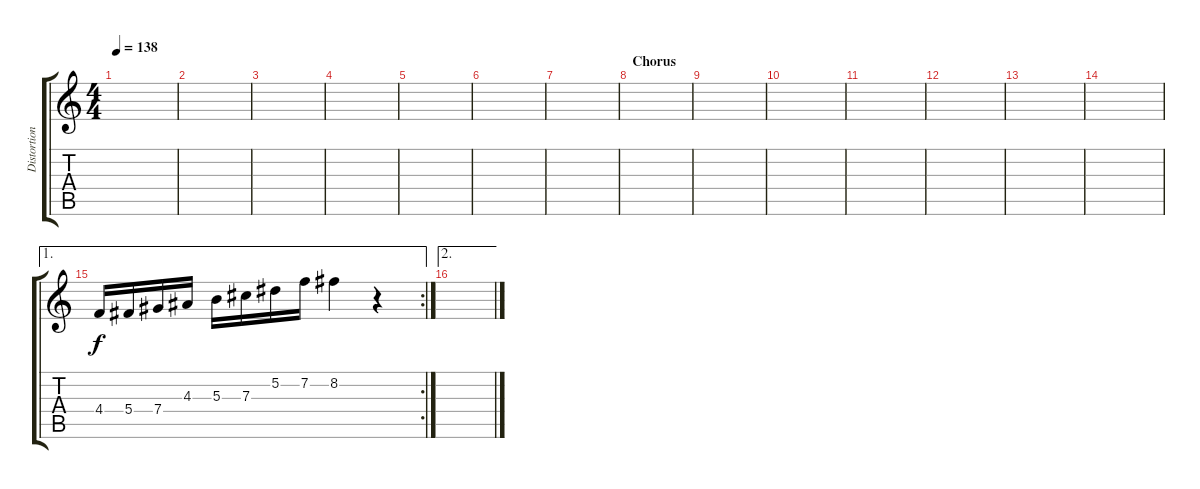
\track ("Distortion guitar 1" "Distortion") {instrument distortionguitar}
\staff {score tabs}
\tuning (Eb4 Bb3 Gb3 Db3 Ab2 Eb2) {hide}
\ts (4 4)
\tempo 138
\clef g2
\ks c
|
|
|
|
|
|
|
\section ("" "Chorus")
|
|
|
|
|
|
|
\ae 1
\rc 2
4.4.16 5.4.16 7.4.16 4.3.16 5.3.16 7.3.16 5.2.16 7.2.16 8.2.4 r.4 |
\ae 2
